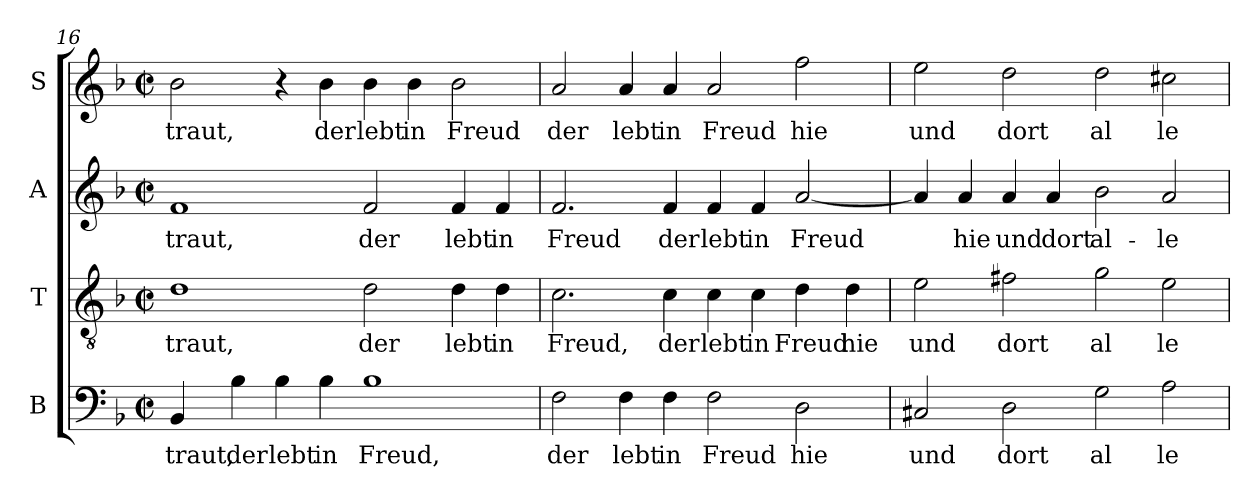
**kern	**text	**kern	**text	**kern	**text	**kern	**text
*part4	*part4	*part3	*part3	*part2	*part2	*part1	*part1
*staff4	*staff4	*staff3	*staff3	*staff2	*staff2	*staff1	*staff1
*I"B	*	*I"T	*	*I"A	*	*I"S	*
!!LO:LB:g=z
*clefF4	*	*clefGv2	*	*clefG2	*	*clefG2	*
*k[b-]	*	*k[b-]	*	*k[b-]	*	*k[b-]	*
*F:	*	*F:	*	*F:	*	*F:	*
*M2/2	*	*M2/2	*	*M2/2	*	*M2/2	*
*met(c|)	*	*met(c|)	*	*met(c|)	*	*met(c|)	*
=16	=16	=16	=16	=16	=16	=16	=16
!	!LO:LY:b:cj	!	!LO:LY:b:cj	!	!LO:LY:b:cj	!	!LO:LY:b:cj
4BB-/	traut,	1d	traut,	1f	traut,	2b-\	traut,
!	!LO:LY:b:cj	!	!	!	!	!	!
4B-\	der	.	.	.	.	.	.
!	!LO:LY:b:cj	!	!	!	!	!	!
4B-\	lebt	.	.	.	.	4r	.
!	!LO:LY:b:cj	!	!	!	!	!	!LO:LY:b:cj
4B-\	in	.	.	.	.	4b-\	der
!	!LO:LY:b:cj	!	!LO:LY:b:cj	!	!LO:LY:b:cj	!	!LO:LY:b:cj
1B-	Freud,	2d\	der	2f/	der	4b-\	lebt
!	!	!	!	!	!	!	!LO:LY:b:cj
.	.	.	.	.	.	4b-\	in
!	!	!	!LO:LY:b:cj	!	!LO:LY:b:cj	!	!LO:LY:b:cj
.	.	4d\	lebt	4f/	lebt	2b-\	Freud
!	!	!	!LO:LY:b:cj	!	!LO:LY:b:cj	!	!
.	.	4d\	in	4f/	in	.	.
=17	=17	=17	=17	=17	=17	=17	=17
!	!LO:LY:b:cj	!	!LO:LY:b:cj	!	!LO:LY:b:cj	!	!LO:LY:b:cj
2F\	der	2.c\	Freud,	2.f/	Freud	2a/	der
!	!LO:LY:b:cj	!	!	!	!	!	!LO:LY:b:cj
4F\	lebt	.	.	.	.	4a/	lebt
!	!LO:LY:b:cj	!	!LO:LY:b:cj	!	!LO:LY:b:cj	!	!LO:LY:b:cj
4F\	in	4c\	der	4f/	der	4a/	in
!	!LO:LY:b:cj	!	!LO:LY:b:cj	!	!LO:LY:b:cj	!	!LO:LY:b:cj
2F\	Freud	4c\	lebt	4f/	lebt	2a/	Freud
!	!	!	!LO:LY:b:cj	!	!LO:LY:b:cj	!	!
.	.	4c\	in	4f/	in	.	.
!	!LO:LY:b:cj	!	!LO:LY:b:cj	!	!LO:LY:b	!	!LO:LY:b:cj
2D\	hie	4d\	Freud	[<2a/	Freud	2ff\	hie
!	!	!	!LO:LY:b:cj	!	!	!	!
.	.	4d\	hie	.	.	.	.
=18	=18	=18	=18	=18	=18	=18	=18
!	!LO:LY:b:cj	!	!LO:LY:b:cj	!	!	!	!LO:LY:b:cj
2C#X/	und	2e\	und	4a/]	.	2ee\	und
!	!	!	!	!	!LO:LY:b:cj	!	!
.	.	.	.	4a/	hie	.	.
!	!LO:LY:b:cj	!	!LO:LY:b:cj	!	!LO:LY:b:cj	!	!LO:LY:b:cj
2D\	dort	2f#X\	dort	4a/	und	2dd\	dort
!	!	!	!	!	!LO:LY:b:cj	!	!
.	.	.	.	4a/	dort	.	.
!	!LO:LY:b:cj	!	!LO:LY:b:cj	!	!LO:LY:b:cj	!	!LO:LY:b:cj
2G\	al	2g\	al	2b-\	al-	2dd\	al
!	!LO:LY:b:cj	!	!LO:LY:b:cj	!	!LO:LY:b:cj	!	!LO:LY:b:cj
2A\	le	2e\	le	2a/	-le	2cc#X\	le
=	=	=	=	=	=	=	=
*-	*-	*-	*-	*-	*-	*-	*-
